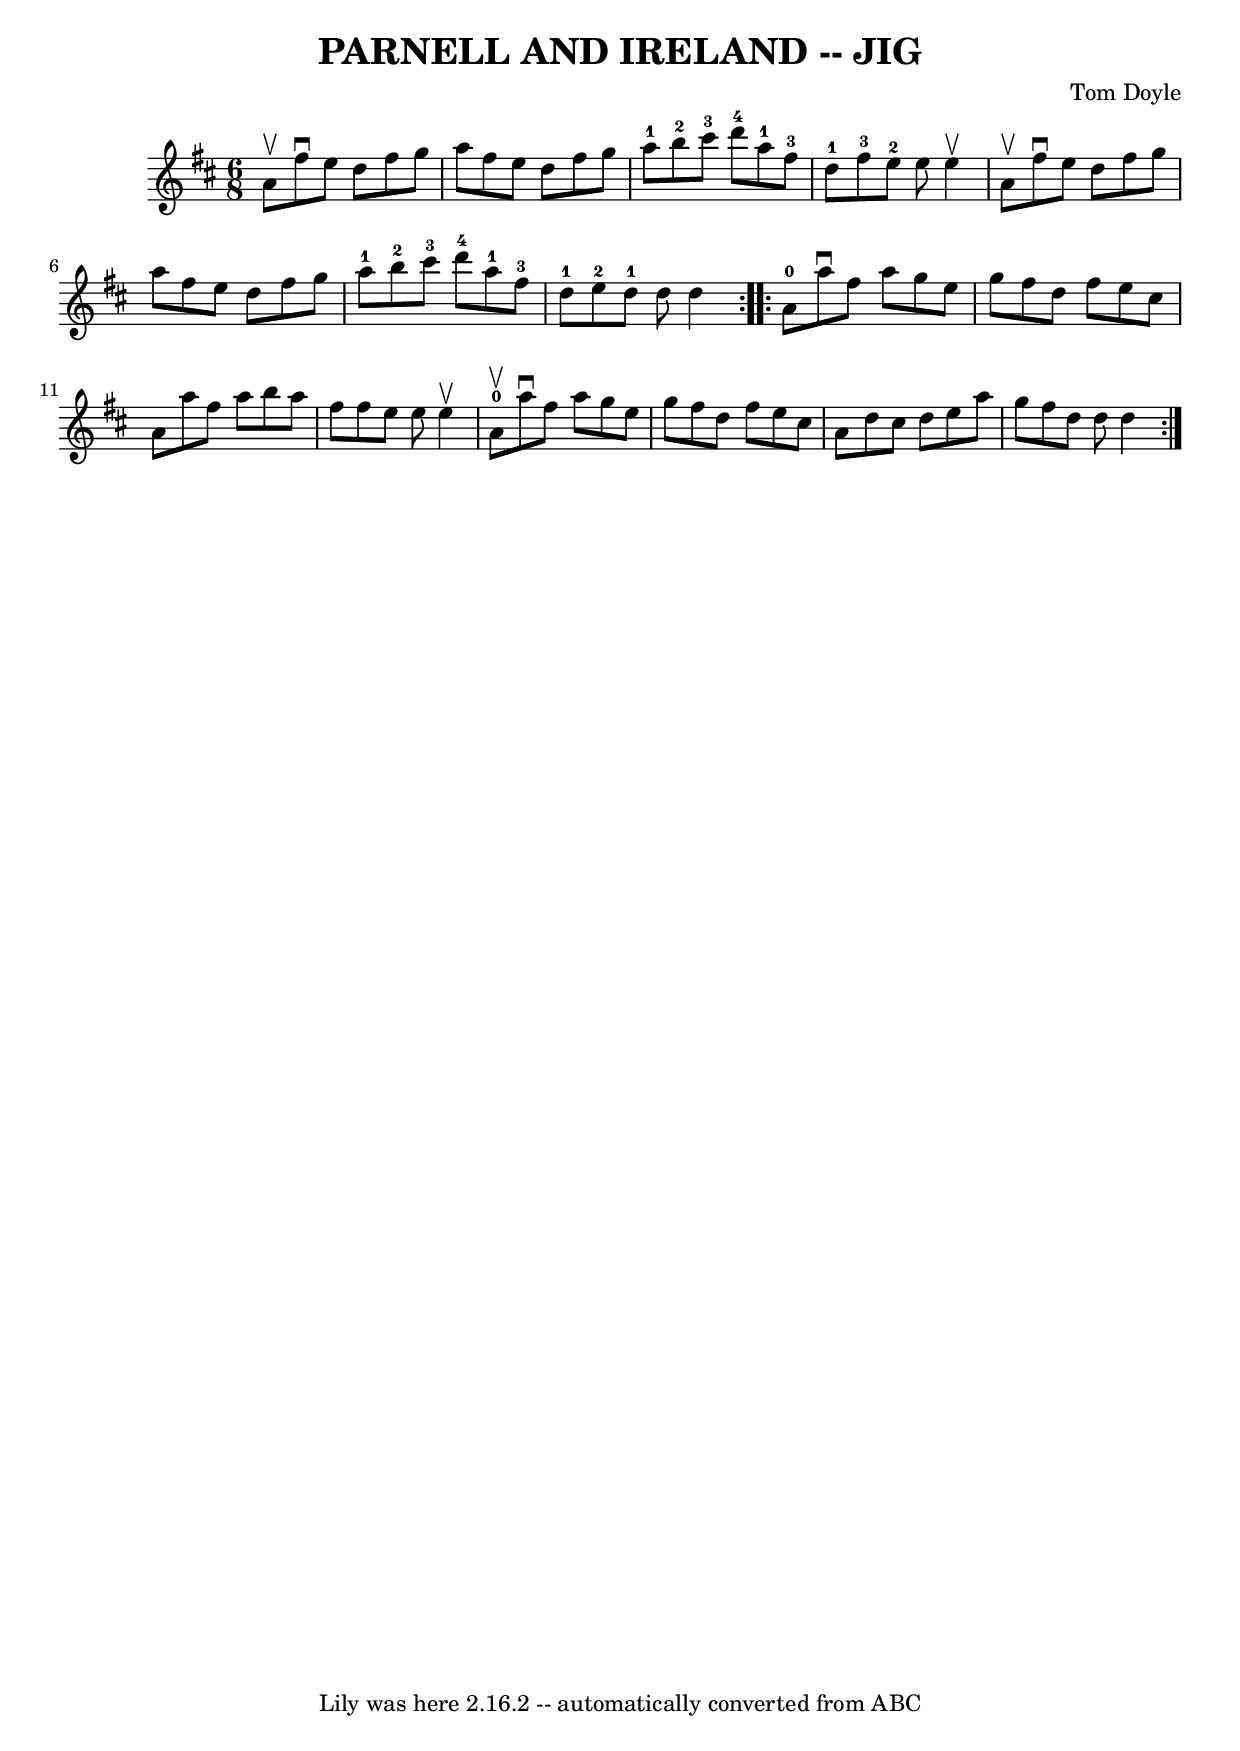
\version "2.16.2"
\include "Mammoth.ily"
\header {
  %% book = "Ryan's Mammoth Collection of Fiddle Tunes"
  composer = "Tom Doyle"
  crossRefNumber = "1"
  footnotes = ""
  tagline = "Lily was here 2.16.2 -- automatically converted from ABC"
  title = "PARNELL AND IRELAND -- JIG"

}
voicedefault =  {



  \repeat volta 2 {

    \time 6/8 
    \key d \major a'8^\upbow       |
    fis''8^\downbow e''8  
    d''8 fis''8 g''8 a''8    |
    fis''8 e''8 d''8 fis''8 
    g''8 a''8-1   |
    b''8-2 cis'''8-3 d'''8-4     
    a''8-1 fis''8-3 d''8-1   |
    fis''8-3 e''8-2   
    e''8 e''4^\upbow a'8^\upbow   |
    |
    fis''8^\downbow   
    e''8 d''8 fis''8 g''8 a''8    |
    fis''8 e''8 d''8    
    fis''8 g''8 a''8-1   |
    b''8-2 cis'''8-3 d'''8 
    -4 a''8-1 fis''8-3 d''8-1   |
    e''8-2 d''8 
    -1 d''8 d''4    
  }     
  \repeat volta 2 {
    a'8-0       |
    
    a''8^\downbow fis''8 a''8 g''8 e''8 g''8    |
    fis''8    
    d''8 fis''8 e''8 cis''8 a'8    |
    a''8 fis''8 a''8    
    b''8 a''8 fis''8    |
    fis''8 e''8 e''8 e''4^\upbow   
    a'8-0^\upbow   |
    |
    a''8^\downbow fis''8 a''8    
    g''8 e''8 g''8    |
    fis''8 d''8 fis''8 e''8 cis''8   
    a'8    |
    d''8 cis''8 d''8 e''8 a''8 g''8    |
    
    fis''8 d''8 d''8 d''4    
  }   

}

\score{
  <<

    \context Staff="default"
    {
      \voicedefault 
      
    }

  >>
  \layout {
    
  }
  \midi {
  }

}
